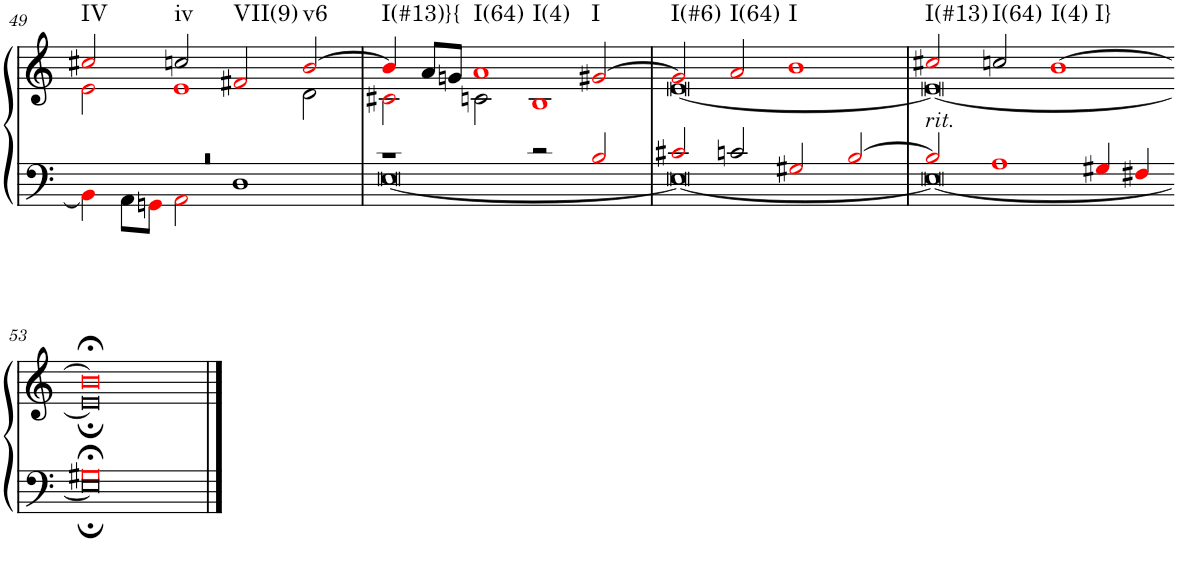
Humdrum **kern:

**kern	**kern	**harte
*part1	*part1	*part1
*staff2	*staff1	*
*I"Organ	*	*
!!LO:PB:g=z
*clefF4	*clefG2	*
*k[]	*k[]	*
*M4/2	*M4/2	*
=49	=49	=49
*^	*^	*
!	!	!	!	!LO:H:kt=IV
0r	4BBi\]	2cc#Xi/	2ei\	N
.	8AA\L	.	.	.
.	8GGni\J	.	.	.
!	!	!	!	!LO:H:kt=iv
.	2AAi\	2ccn/	1ei	N
!	!	!	!	!LO:H:kt=VII(9)
.	1D	2f#Xi/	.	N
!	!	!	!	!LO:H:kt=v6
.	.	[2bi/	2d\	N
=50	=50	=50	=50	=50
!	!	!	!	!LO:H:kt=I(#13)}{
1r	[0E	4bi/]	2c#Xi\	N
.	.	8a/L	.	.
.	.	8gn/J	.	.
!	!	!	!	!LO:H:n=1:kt=I(64)
!	!	!	!	!LO:H:n=2:kt=I(4)
.	.	1ai	2cn\	N N
2r	.	.	1Bi	.
!	!	!	!	!LO:H:kt=I
2Bi/	.	[2g#Xi/	.	N
=51	=51	=51	=51	=51
!	!	!	!	!LO:H:kt=I(#6)
2c#Xi/	0E_	2g#i/]	[0e	N
!	!	!	!	!LO:H:kt=I(64)
2cn/	.	2ai/	.	N
!	!	!	!	!LO:H:kt=I
2G#Xi/	.	1bi	.	N
[2Bi/	.	.	.	.
=52	=52	=52	=52	=52
!	!	!LO:TX:b:i:t=rit.	!	!LO:H:kt=I(#13)
2Bi/]	0E_	2cc#Xi/	0e_	N
!	!	!	!	!LO:H:kt=I(64)
1Ai	.	2ccn/	.	N
!	!	!	!	!LO:H:n=1:kt=I(4)
!	!	!	!	!LO:H:n=2:kt=I}
.	.	[1bi	.	N N
4G#Xi/	.	.	.	.
4F#Xi/	.	.	.	.
!!LO:LB:g=z	!!
=53-	=53-	=53-	=53-	=53-
0G#X;<i	0E;]	0b;<i]	0e;]	.
*v	*v	*	*	*
*	*v	*v	*
==	==	==
*-	*-	*-
